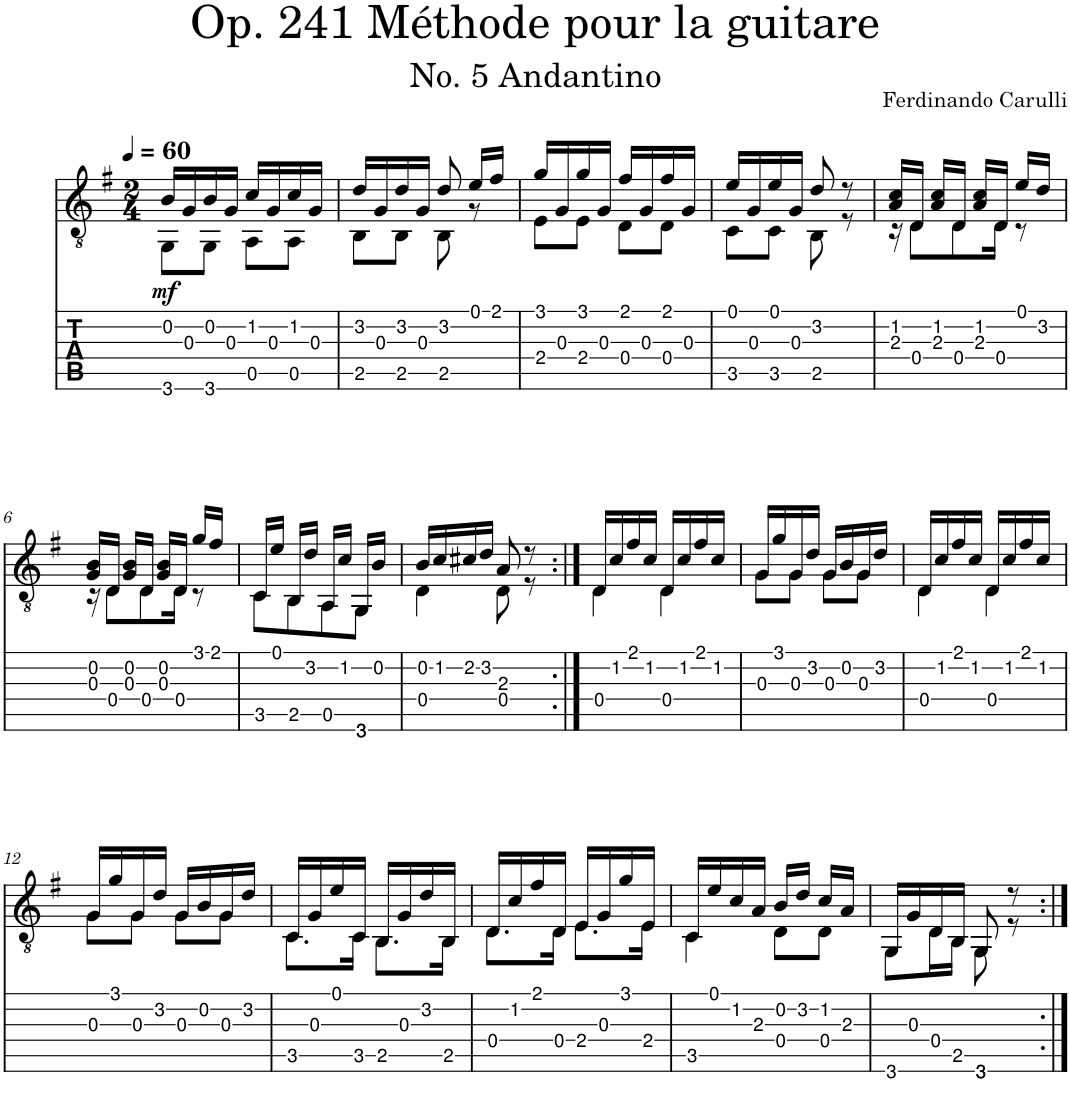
**kern	**kern	**dynam
*part1	*part1	*part1
*staff2	*staff1	*staff1/2
*I"Classical Guitar	*	*
*stria6	*	*
*	*clefGv2	*
*k[f#]	*k[f#]	*
*G:	*G:	*
*M2/4	*M2/4	*
*MM60	*MM60	*
=1	=1	=1
*^	*^	*
!	!	!	!	!LO:DY:b
16BLL	8GGL	16B/LL	8GG\L	mf
16GJ	.	16G/	.	.
16BL	8GGJ	16B/	8GG\J	.
16GJJ	.	16G/JJ	.	.
16cLL	8AAL	16c/LL	8AA\L	.
16GJ	.	16G/	.	.
16cL	8AAJ	16c/	8AA\J	.
16GJJ	.	16G/JJ	.	.
=2	=2	=2	=2	=2
16dLL	8BBL	16d/LL	8BB\L	.
16GJ	.	16G/	.	.
16dL	8BBJ	16d/	8BB\J	.
16GJJ	.	16G/JJ	.	.
8dL	8BB	8d/	8BB\	.
16eL	8r	16e/LL	8r	.
16f#JJ	.	16f#/JJ	.	.
=3	=3	=3	=3	=3
16gLL	8EL	16g/LL	8E\L	.
16GJ	.	16G/	.	.
16gL	8EJ	16g/	8E\J	.
16GJJ	.	16G/JJ	.	.
16f#LL	8DL	16f#/LL	8D\L	.
16GJ	.	16G/	.	.
16f#L	8DJ	16f#/	8D\J	.
16GJJ	.	16G/JJ	.	.
=4	=4	=4	=4	=4
16eLL	8CL	16e/LL	8C\L	.
16GJ	.	16G/	.	.
16eL	8CJ	16e/	8C\J	.
16GJJ	.	16G/JJ	.	.
8d	8BB	8d/	8BB\	.
8r	8r	8r	8r	.
=5	=5	=5	=5	=5
16A\ 16c\LL	16r	16A/ 16c/LL	16r	.
16DJ	8DL	16D/JJ	8D\L	.
16A\ 16c\L	.	16A/ 16c/LL	.	.
16DJJ	8DJ	16D/JJ	8D\	.
16A\ 16c\LL	.	16A/ 16c/LL	.	.
16DJ	16D	16D/JJ	16D\Jk	.
16eL	8r	16e/LL	8r	.
16dJJ	.	16d/JJ	.	.
!!LO:LB:g=z	!!
=6	=6	=6	=6	=6
16G\ 16B\LL	16r	16G/ 16B/LL	16r	.
16DJ	8DL	16D/JJ	8D\L	.
16G\ 16B\L	.	16G/ 16B/LL	.	.
16DJJ	8DJ	16D/JJ	8D\	.
16G\ 16B\LL	.	16G/ 16B/LL	.	.
16DJ	16D	16D/JJ	16D\Jk	.
16gL	8r	16g/LL	8r	.
16f#JJ	.	16f#/JJ	.	.
=7	=7	=7	=7	=7
16CLL	8CL	16C/LL	8C\L	.
16eJ	.	16e/JJ	.	.
16BBL	8BBJ	16BB/LL	8BB\	.
16dJJ	.	16d/JJ	.	.
16AALL	8AAL	16AA/LL	8AA\	.
16cJ	.	16c/JJ	.	.
16GGL	8GGJ	16GG/LL	8GG\J	.
16BJJ	.	16B/JJ	.	.
=8	=8	=8	=8	=8
16BLL	4D	16B/LL	4D\	.
16cJ	.	16c/	.	.
16c#XL	.	16c#X/	.	.
16dJJ	.	16d/JJ	.	.
8A	8D	8A/	8D\	.
8r	8r	8r	8r	.
=9:|!	=9:|!	=9:|!	=9:|!	=9:|!
16DLL	4D	16D/LL	4D\	.
16cJ	.	16c/	.	.
16f#L	.	16f#/	.	.
16cJJ	.	16c/JJ	.	.
16DLL	4D	16D/LL	4D\	.
16cJ	.	16c/	.	.
16f#L	.	16f#/	.	.
16cJJ	.	16c/JJ	.	.
=10	=10	=10	=10	=10
16G<LL	8GL	16G/LL	8G\L	.
16gJ	.	16g/	.	.
16GL	8GJ	16G/	8G\J	.
16dJJ	.	16d/JJ	.	.
16GLL	8GL	16G/LL	8G\L	.
16BJ	.	16B/	.	.
16GL	8GJ	16G/	8G\J	.
16dJJ	.	16d/JJ	.	.
=11	=11	=11	=11	=11
16DLL	4D	16D/LL	4D\	.
16cJ	.	16c/	.	.
16f#L	.	16f#/	.	.
16cJJ	.	16c/JJ	.	.
16DLL	4D	16D/LL	4D\	.
16cJ	.	16c/	.	.
16f#L	.	16f#/	.	.
16cJJ	.	16c/JJ	.	.
!!LO:LB:g=z	!!
=12	=12	=12	=12	=12
16GLL	8GL	16G/LL	8G\L	.
16gJ	.	16g/	.	.
16GL	8GJ	16G/	8G\J	.
16dJJ	.	16d/JJ	.	.
16GLL	8GL	16G/LL	8G\L	.
16BJ	.	16B/	.	.
16GL	8GJ	16G/	8G\J	.
16dJJ	.	16d/JJ	.	.
=13	=13	=13	=13	=13
16CLL	8.CL	16C/LL	8.C\L	.
16GJ	.	16G/	.	.
16eL	.	16e/	.	.
16CJJ	16CJk	16C/JJ	16C\Jk	.
16BBLL	8.BBL	16BB/LL	8.BB\L	.
16GJ	.	16G/	.	.
16dL	.	16d/	.	.
16BBJJ	16BBJk	16BB/JJ	16BB\Jk	.
=14	=14	=14	=14	=14
16DLL	8.DL	16D/LL	8.D\L	.
16cJ	.	16c/	.	.
16f#L	.	16f#/	.	.
16DJJ	16DJk	16D/JJ	16D\Jk	.
16ELL	8.EL	16E/LL	8.E\L	.
16GJ	.	16G/	.	.
16gL	.	16g/	.	.
16EJJ	16EJk	16E/JJ	16E\Jk	.
=15	=15	=15	=15	=15
16CLL	4C	16C/LL	4C\	.
16eJ	.	16e/	.	.
16cL	.	16c/	.	.
16AJJ	.	16A/JJ	.	.
16BLL	8DL	16B/LL	8D\L	.
16dJ	.	16d/JJ	.	.
16cL	8DJ	16c/LL	8D\J	.
16AJJ	.	16A/JJ	.	.
=16	=16	=16	=16	=16
16GGLL	8GGL	16GG/LL	8GG\L	.
16GJ	.	16G/	.	.
16DL	16DL	16D/	16D\L	.
16BBJJ	16BBJJ	16BB/JJ	16BB\JJ	.
8GG	8GG	8GG/	8GG\	.
8r	8r	8r	8r	.
*v	*v	*	*	*
*	*v	*v	*
=:|!	=:|!	=:|!
*-	*-	*-
